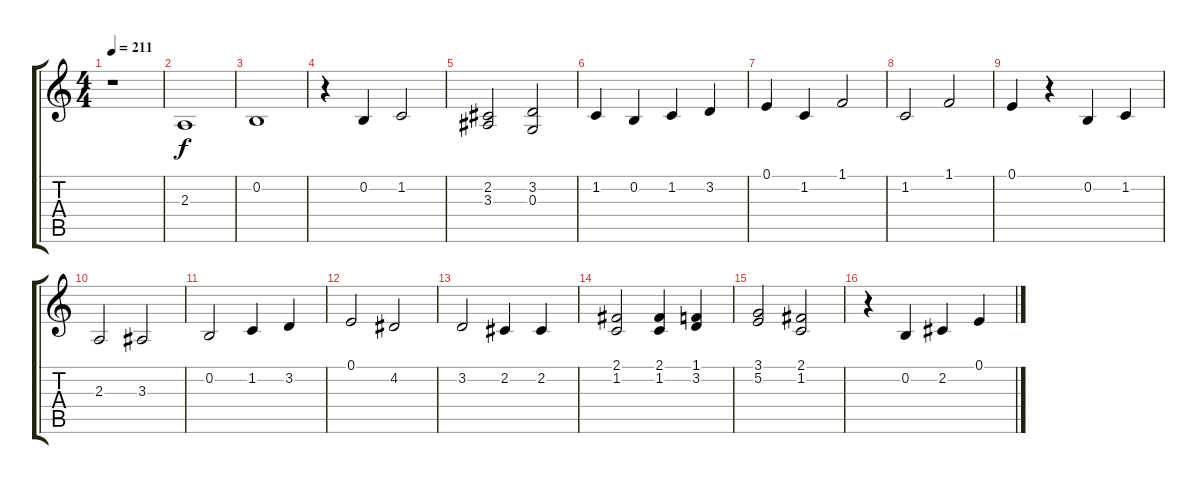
\track "" {instrument trombone}
\staff {score tabs}
\tuning (E4 B3 G3 D3 A2 E2) {hide}
\ts (4 4)
\tempo 211
\clef g2
\ks c
r.1{dy f instrument trombone} |
2.3.1 |
0.2.1 |
r.4 0.2.4 1.2.2 |
(2.2 3.3).2 (3.2 0.3).2 |
1.2.4 0.2.4 1.2.4 3.2.4 |
0.1.4 1.2.4 1.1.2 |
1.2.2 1.1.2 |
0.1.4 r.4 0.2.4 1.2.4 |
2.3.2 3.3.2 |
0.2.2 1.2.4 3.2.4 |
0.1.2 4.2.2 |
3.2.2 2.2.4 2.2.4 |
(2.1 1.2).2 (2.1 1.2).4 (1.1 3.2).4 |
(3.1 5.2).2 (2.1 1.2).2 |
r.4 0.2.4 2.2.4 0.1.4
